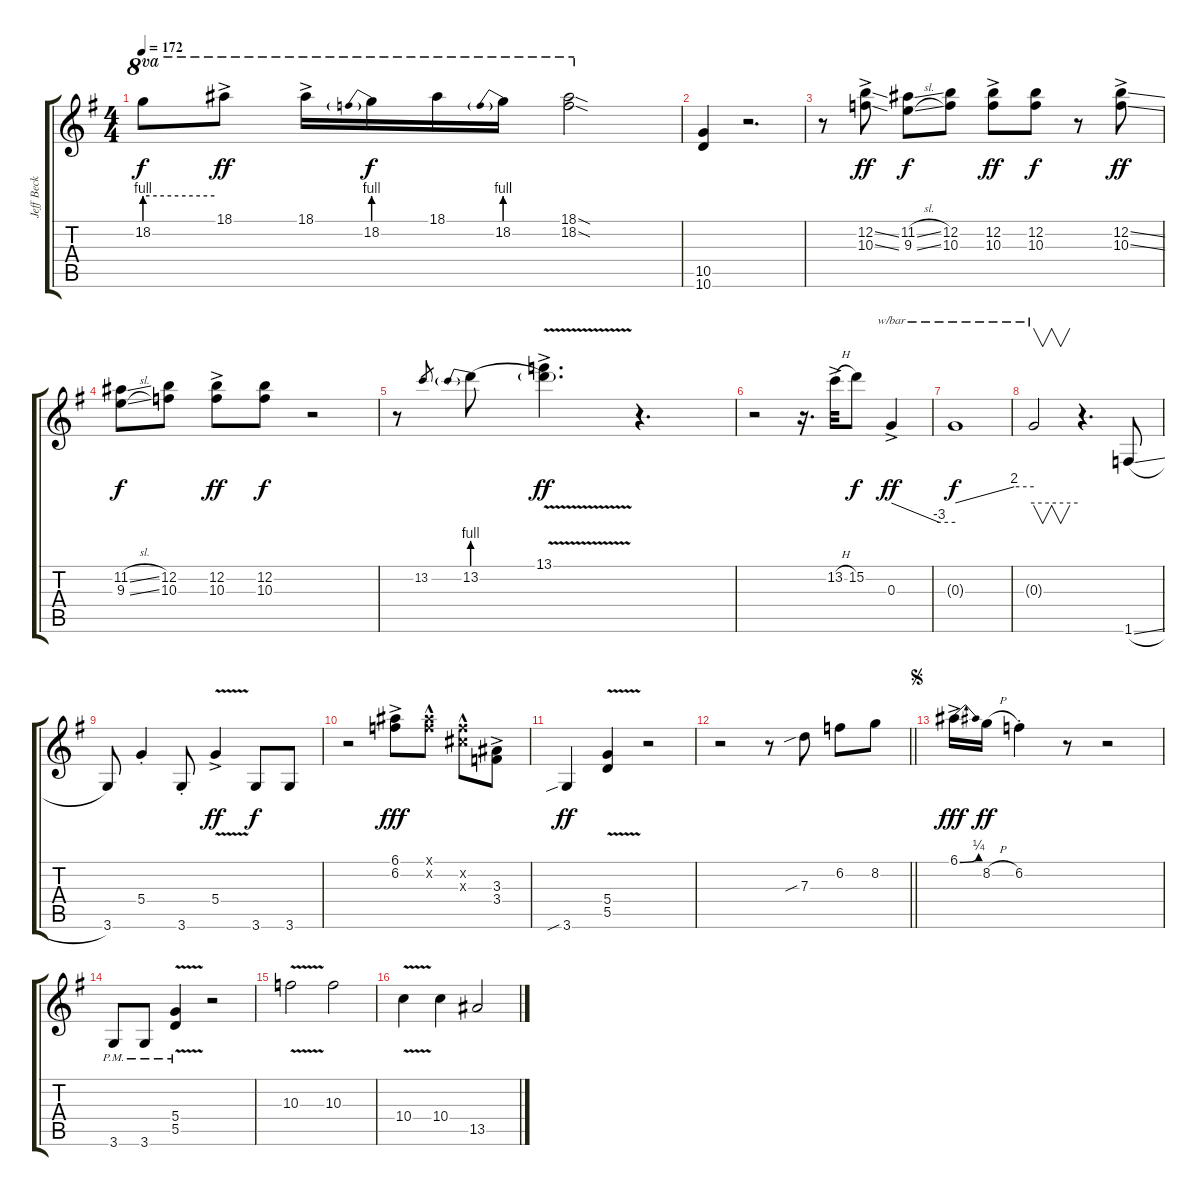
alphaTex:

\track ("Jeff Beck" "Jeff Beck") {instrument overdrivenguitar}
\staff {score tabs}
\tuning (E4 B3 G3 D3 A2 E2) {hide}
\ts (4 4)
\tempo 172
\clef g2
\ks g
18.2{be (hold 0 4 60 4) t}.8{ot 8va dy f} 18.1{ac}.8{ot 8va dy ff} 18.1{ac}.16{ot 8va} 18.2{be (prebend 0 4 60 4)}.16{ot 8va dy f} 18.1.16{ot 8va} 18.2{be (prebend 0 4 60 4)}.16{ot 8va} (18.1{sod} 18.2{sod}).2{ot 8va} |
(10.5 10.6).4 r.2{d} |
r.8 (12.2{ss ac} 10.3{ss ac}).8{dy ff} (11.2{sl} 9.3{sl}).8{dy f} (12.2 10.3).8 (12.2{ac} 10.3{ac}).8{dy ff} (12.2 10.3).8{dy f} r.8 (12.2{ss ac} 10.3{ss ac}).8{dy ff} |
(11.2{sl} 9.3{sl}).8{dy f} (12.2 10.3).8 (12.2{ac} 10.3{ac}).8{dy ff} (12.2 10.3).8{dy f} r.2 |
r.8 13.2.8{gr} 13.2{be (prebend 0 4 60 4)}.8 (13.1{v ac} 13.2{v t}).4{d dy ff} r.4{d} |
r.2 r.16{d} 13.2{h ac}.32 15.2.8{dy f} 0.3{ac}.4{tbe (custom default 0 0 45 -12 60 -12) dy ff} |
0.3{t}.1{tbe (custom default 0 0 45 8 60 8) dy f} |
0.3{t}.2{v tbe (hold default 0 0 60 0)} r.4{d} 1.6{sl}.8 |
3.6.8 5.4{st}.4 3.6{st}.8 5.4{v ac}.4{dy ff} 3.6.8{dy f} 3.6.8 |
r.2 (6.1{ac} 6.2{ac}).8{dy fff} (6.1{hac x} 6.2{hac x}).8 (6.2{hac x} 6.3{hac x}).8 (3.3{ac} 3.4{ac}).8 |
3.6{sib}.4{dy ff} (5.4{v} 5.5{v}).4 r.2 |
\barLineRight lightlight
r.2 r.8 7.3{sib}.8 6.2.8 8.2.8 |
\jump segno
6.1{be (bend 0 0 60 1) ac}.16{dy fff} 8.2{h}.16{dy ff} 6.2{st}.4 r.8 r.2 |
3.6{pm}.8 3.6{pm}.8 (5.4{v pm} 5.5{v pm}).4 r.2 |
10.3{v}.2 10.3.2 |
10.4{v}.4 10.4.4 13.5.2
